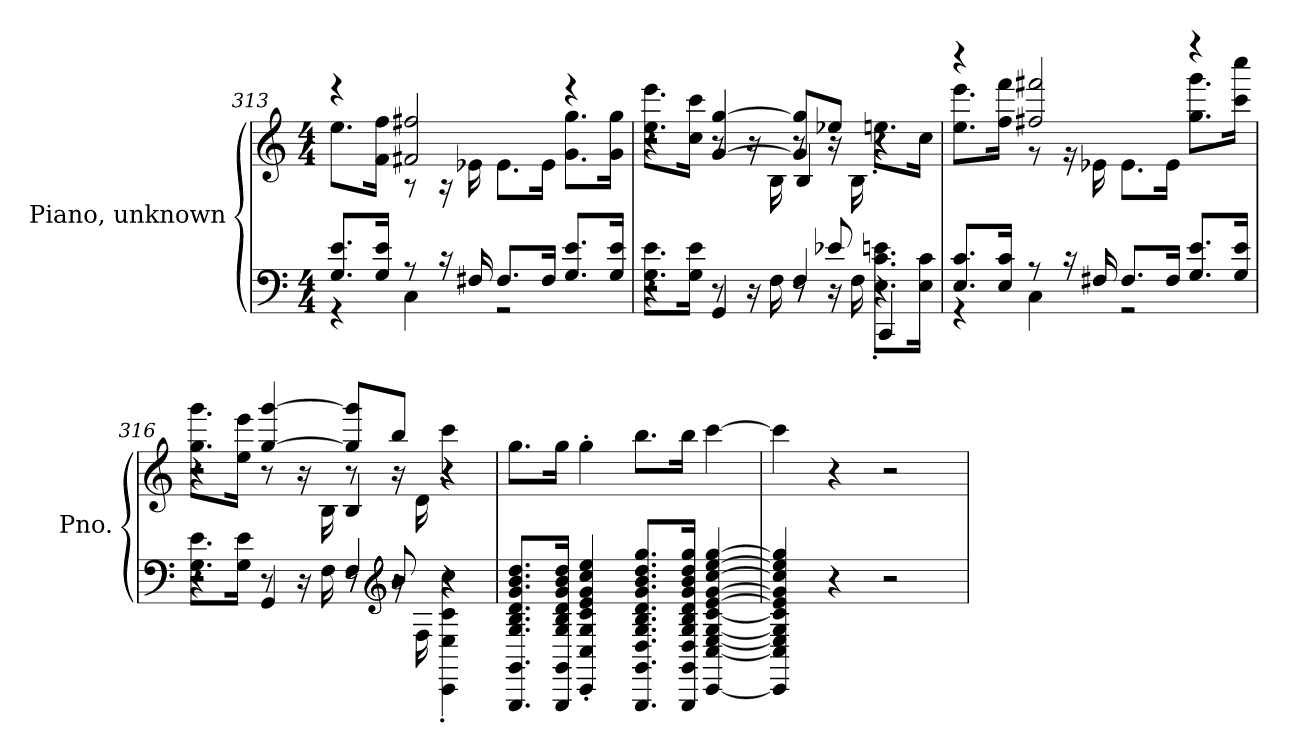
**kern	**kern
*part1	*part1
*staff2	*staff1
*I"Piano, unknown	*
*I'Pno.	*
*clefF4	*clefG2
*k[]	*k[]
*M4/4	*M4/4
=313	=313
*^	*^
8.G/ 8.e/L	4r	4r	8.ee\L
16G/ 16e/Jk	.	.	16f\ 16ff\Jk
8r	4C\	2f#X/ 2ff#X/	8r
16r	.	.	16r
16F#X/	.	.	16e-X\
8.F#/L	2r	.	8.e-\L
16F#/Jk	.	.	16e-\Jk
8.G/ 8.e/L	.	4r	8.g\ 8.gg\L
16G/ 16e/Jk	.	.	16g\ 16gg\Jk
=314	=314	=314	=314
*	*^	*	*^
2r	8.G\ 8.e\L	4r	4r	8.ee\ 8.eee\L	2r
.	16G\ 16e\Jk	.	.	16cc\ 16ccc\Jk	.
.	8r	4GG/	[4g/ [4gg/	8r	.
.	16r	.	.	16r	.
.	16F\	.	.	16B\	.
8r	8r	4F/	8g/] 8gg/]L	8r	4B/
8e-X/	16r	.	8ee-X/J	16r	.
.	16F\	.	.	16B\	.
4r	8.E\' 8.c\' 8.en\'L	4CC/	4r	8.een'\L	4r
.	16E\ 16c\Jk	.	.	16cc\Jk	.
*	*v	*v	*	*	*
*	*	*	*v	*v
!!LO:LB:g=z
=315	=315	=315	=315
8.E/ 8.c/L	4r	4r	8.ee\ 8.eee\L
16E/ 16c/Jk	.	.	16ff\ 16fff\Jk
8r	4C\	2ff#X/ 2fff#X/	8r
16r	.	.	16r
16F#X/	.	.	16e-X\
8.F#/L	2r	.	8.e-\L
16F#/Jk	.	.	16e-\Jk
8.G/ 8.e/L	.	4r	8.gg\ 8.ggg\L
16G/ 16e/Jk	.	.	16ccc\ 16cccc\Jk
=316	=316	=316	=316
*	*^	*	*^
2r	8.G\ 8.e\L	4r	4r	8.gg\ 8.ggg\L	2r
.	16G\ 16e\Jk	.	.	16ee\ 16eee\Jk	.
.	8r	4GG/	[4gg/ [4ggg/	8r	.
.	16r	.	.	16r	.
.	16F\	.	.	16B\	.
8r	8r	4F/	8gg/] 8ggg/]L	8r	4B/
*clefG2	*	*	*	*	*
8b/	16r	.	8bb/J	16r	.
.	16F\	.	.	16d\	.
4r	4CC\' 4E\' 4c\' 4cc\'	4r	4r	4ccc'\	4r
*v	*v	*v	*	*	*
*	*v	*v	*v
=317	=317
8.GGG/ 8.GG/ 8.G/ 8.B/ 8.d/ 8.g/ 8.b/ 8.dd/L	8.gg\L
16GGG/ 16GG/ 16G/ 16B/ 16d/ 16g/ 16b/ 16dd/Jk	16gg\Jk
4CC/' 4C/' 4G/' 4c/' 4e/' 4g/' 4cc/' 4ee/'	4gg'\
8.GGG/ 8.GG/ 8.D/ 8.G/ 8.B/ 8.d/ 8.g/ 8.b/ 8.dd/ 8.gg/L	8.bb\L
16GGG/ 16GG/ 16D/ 16G/ 16B/ 16d/ 16g/ 16b/ 16dd/ 16gg/Jk	16bb\Jk
[4CC/ [4C/ [4E/ [4G/ [4c/ [4e/ [4g/ [4cc/ [4ee/ [4gg/	[4ccc\
=318	=318
4CC/] 4C/] 4E/] 4G/] 4c/] 4e/] 4g/] 4cc/] 4ee/] 4gg/]	4ccc\]
4r	4r
2r	2r
=	=
*-	*-
